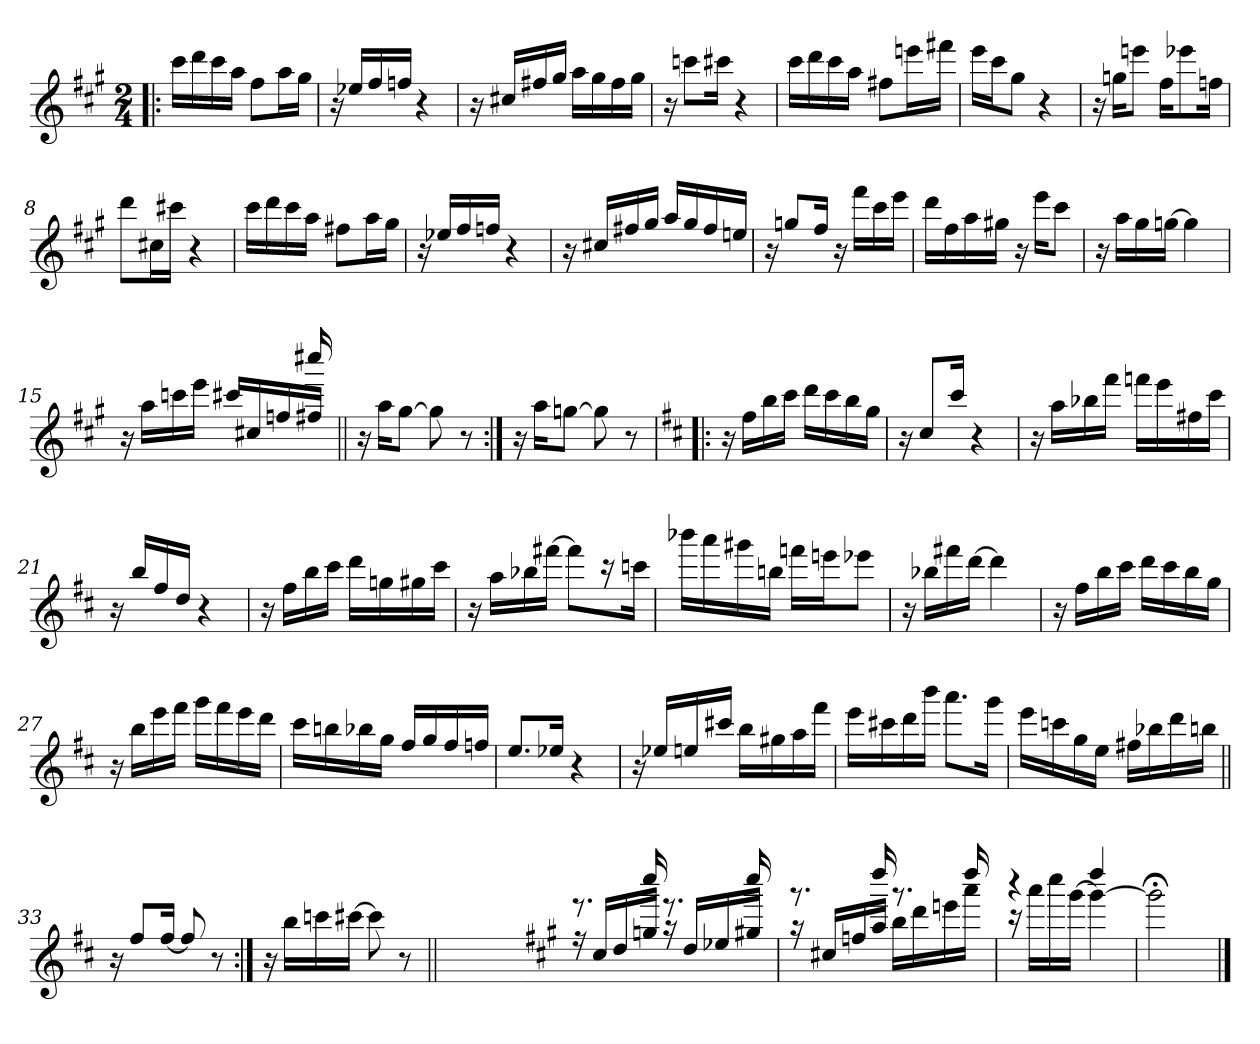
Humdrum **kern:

**kern
*part1
*staff1
*clefG2
*k[f#c#g#]
*A:
*M2/4
=1!|:
16ccc#\LL
16ddd\
16ccc#\
16aa\JJ
8ff#\L
16aa\L
16gg#\JJ
=2
16r
16ee-X/LL
16ff#/
16ffn/JJ
4r
=3
16r
16cc#X/LL
16ff#X/
16gg#/JJ
16aa\LL
16gg#\
16ff#\
16gg#\JJ
=4
16r
8cccn\L
16ccc#X\Jk
4r
!!LO:LB:g=z
=5
16ccc#\LL
16ddd\
16ccc#\
16aa\JJ
8ff#X\L
16eeen\L
16fff#X\JJ
=6
16eee\LL
16ccc#\J
8gg#\J
4r
=7
16r
16ggn\KL
8eeen\J
16ff#\KL
8eee-X\
16ffn\Jk
=8
8ddd\L
16cc#X\L
16ccc#X\JJ
4r
!!LO:LB:g=z
=9
16ccc#\LL
16ddd\
16ccc#\
16aa\JJ
8ff#X\L
16aa\L
16gg#\JJ
=10
16r
16ee-X/LL
16ff#/
16ffn/JJ
4r
=11
16r
16cc#X/LL
16ff#X/
16gg#/JJ
16aa/LL
16gg#/
16ff#/
16een/JJ
=12
16r
8ggn/L
16ff#/Jk
16r
16fff#\LL
16ccc#\
16eee\JJ
!!LO:LB:g=z
=13
16ddd\LL
16ff#\
16aa\
16gg#X\JJ
16r
16eee\KL
8ccc#\J
=14
16r
16aa\LL
16gg#\
[16ggn\JJ
4ggn\]
=15
*^
16r	4..ryy
16aa\LL	.
16cccn\	.
16eee\JJ	.
16ccc#X/LL	.
16cc#X/	.
16ffn/	.
16ff#X/JJ	16cccc#X!/
*v	*v
=16||
16r
16aa\KL
[8gg#\J
8gg#\]
8r
!!LO:LB:g=z
=17:|!
16r
16aa\KL
[8ggn\J
8ggn\]
8r
=18!|:
*k[f#c#]
*D:
16r
16ff#\LL
16bb\
16ccc#\JJ
16ddd\LL
16ccc#\
16bb\
16gg\JJ
=19
16r
8cc#/L
16ccc#/Jk
4r
=20
16r
16aa\LL
16bb-X\
16fff#\JJ
16fffn\LL
16eee\
16ff#X\
16ccc#\JJ
!!LO:LB:g=z
=21
16r
16bb/LL
16ff#/
16dd/JJ
4r
=22
16r
16ff#\LL
16bb\
16ccc#\JJ
16ddd\LL
16ggn\
16gg#X\
16ccc#\JJ
=23
16r
16aa\LL
16bb-X\
[16fff#X\JJ
8fff#\L]
16r
16cccn\Jk
!!LO:LB:g=z
=24
16bbb-X\LL
16aaa\
16ggg#X\
16bbn\JJ
16fffn\LL
16eeen\J
8eee-X\J
=25
16r
16bb-X\LL
16fff#X\
[16ddd\JJ
4ddd\]
=26
16r
16ff#\LL
16bb\
16ccc#\JJ
16ddd\LL
16ccc#\
16bb\
16gg\JJ
=27
16r
16bb\LL
16eee\
16fff#\JJ
16ggg\LL
16fff#\
16eee\
16ddd\JJ
!!LO:LB:g=z
=28
16ccc#\LL
16bbn\
16bb-X\
16gg\JJ
16ff#/LL
16gg/
16ff#/
16ffn/JJ
=29
8.ee/L
16ee-X/Jk
4r
=30
16r
16ee-X/LL
16een/
16ccc#X/JJ
16bb\LL
16gg#X\
16aa\
16fff#\JJ
=31
16eee\LL
16ccc#X\
16ddd\
16bbb\JJ
8.aaa\L
16ggg\Jk
!!LO:LB:g=z
=32
16eee\LL
16cccn\
16gg\
16ee\JJ
16ff#X\LL
16bb-X\
16ddd\
16bbn\JJ
=33||
16r
8ff#/L
[16ff#/Jk
8ff#/]
8r
=34:|!
16r
16bb\LL
16cccn\
[16ccc#X\JJ
8ccc#\]
8r
=34X341||
2ryy
!!LO:LB:g=z
=35-
*k[f#c#g#]
*A:
*^
16r	8.reee
16cc#/LL	.
16dd/	.
16ggn/JJ	16cccc#!/
16r	8.rddd
16dd/LL	.
16ee-X/	.
16gg#X/JJ	16cccc#!/
=36	=36
16r	8.rfff
16cc#X/LL	.
16ffn/	.
16aa/JJ	16dddd!/
16bb\LL	8.rggg
16ddd\	.
16eeen\	.
16aaa\JJ	16dddd!/
=37	=37
16r	4raaa
16aaa\LL	.
16cccc#\	.
[>16ggg#\JJ	.
4ggg#\_	4dddd!/
*v	*v
=38
2ggg#;<\]
==
*-
